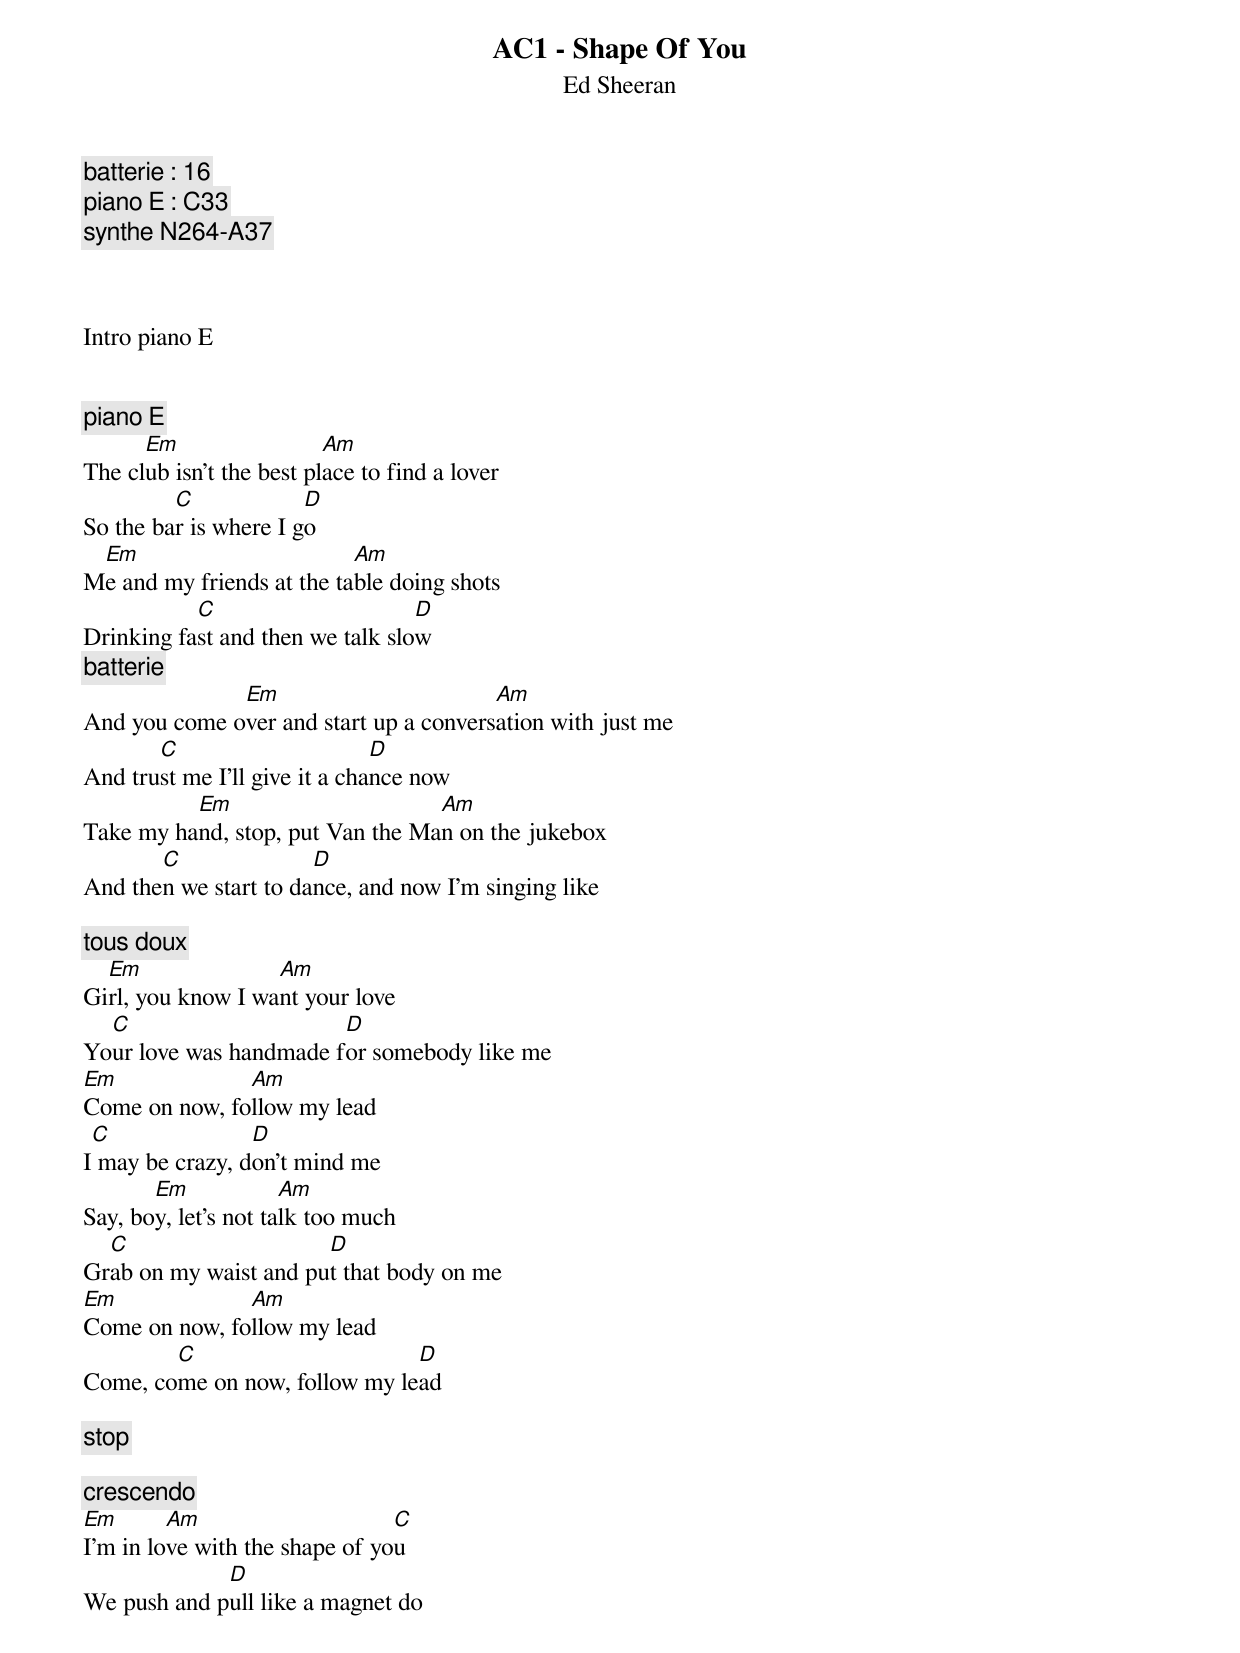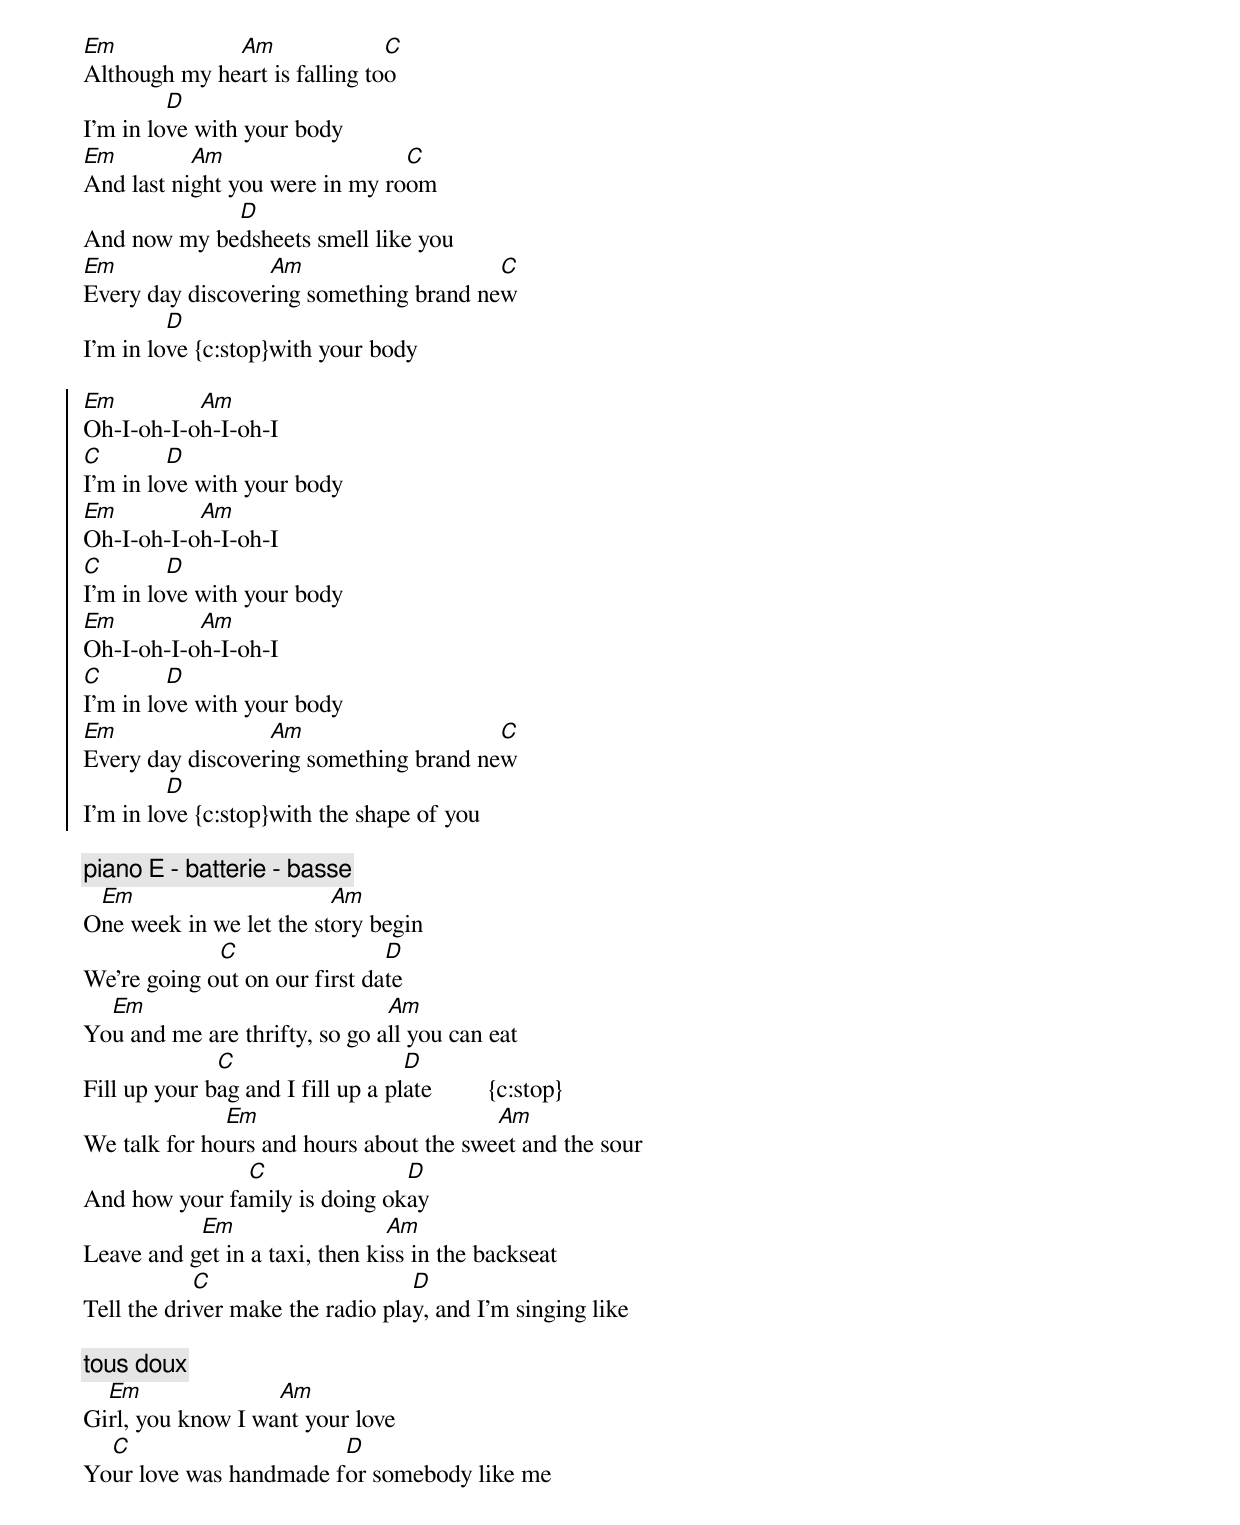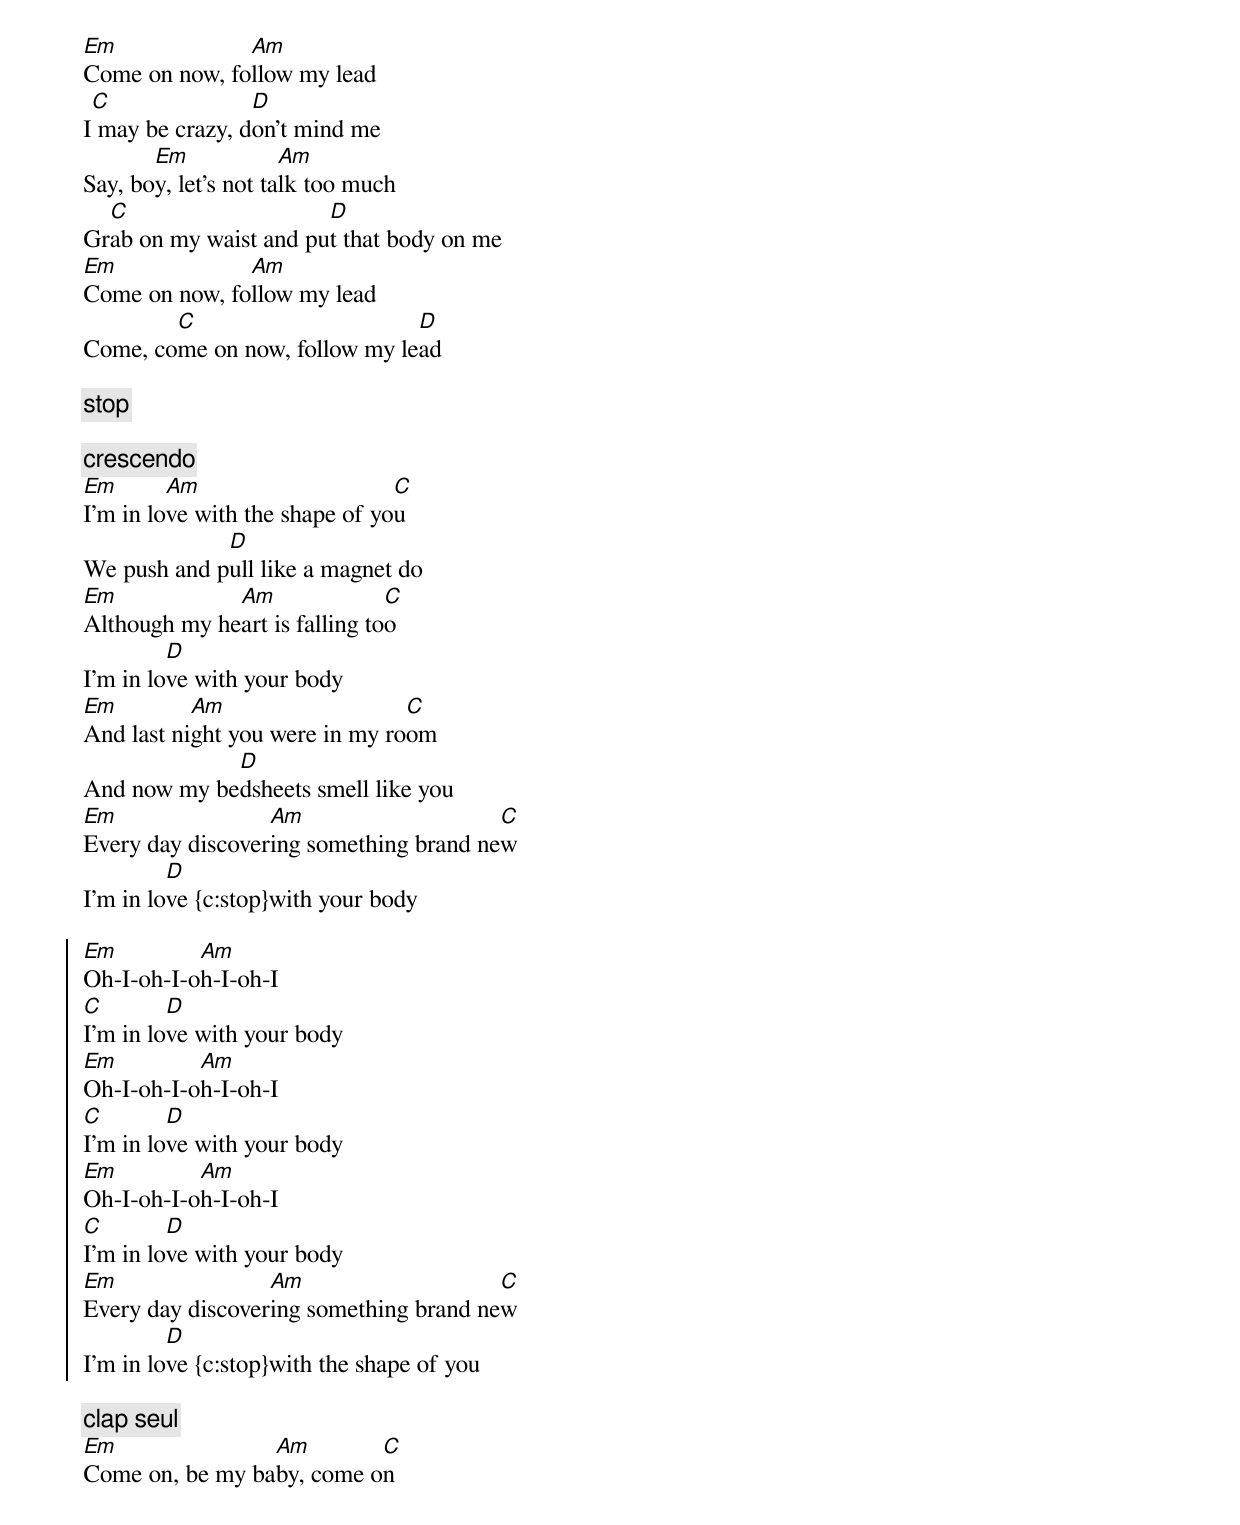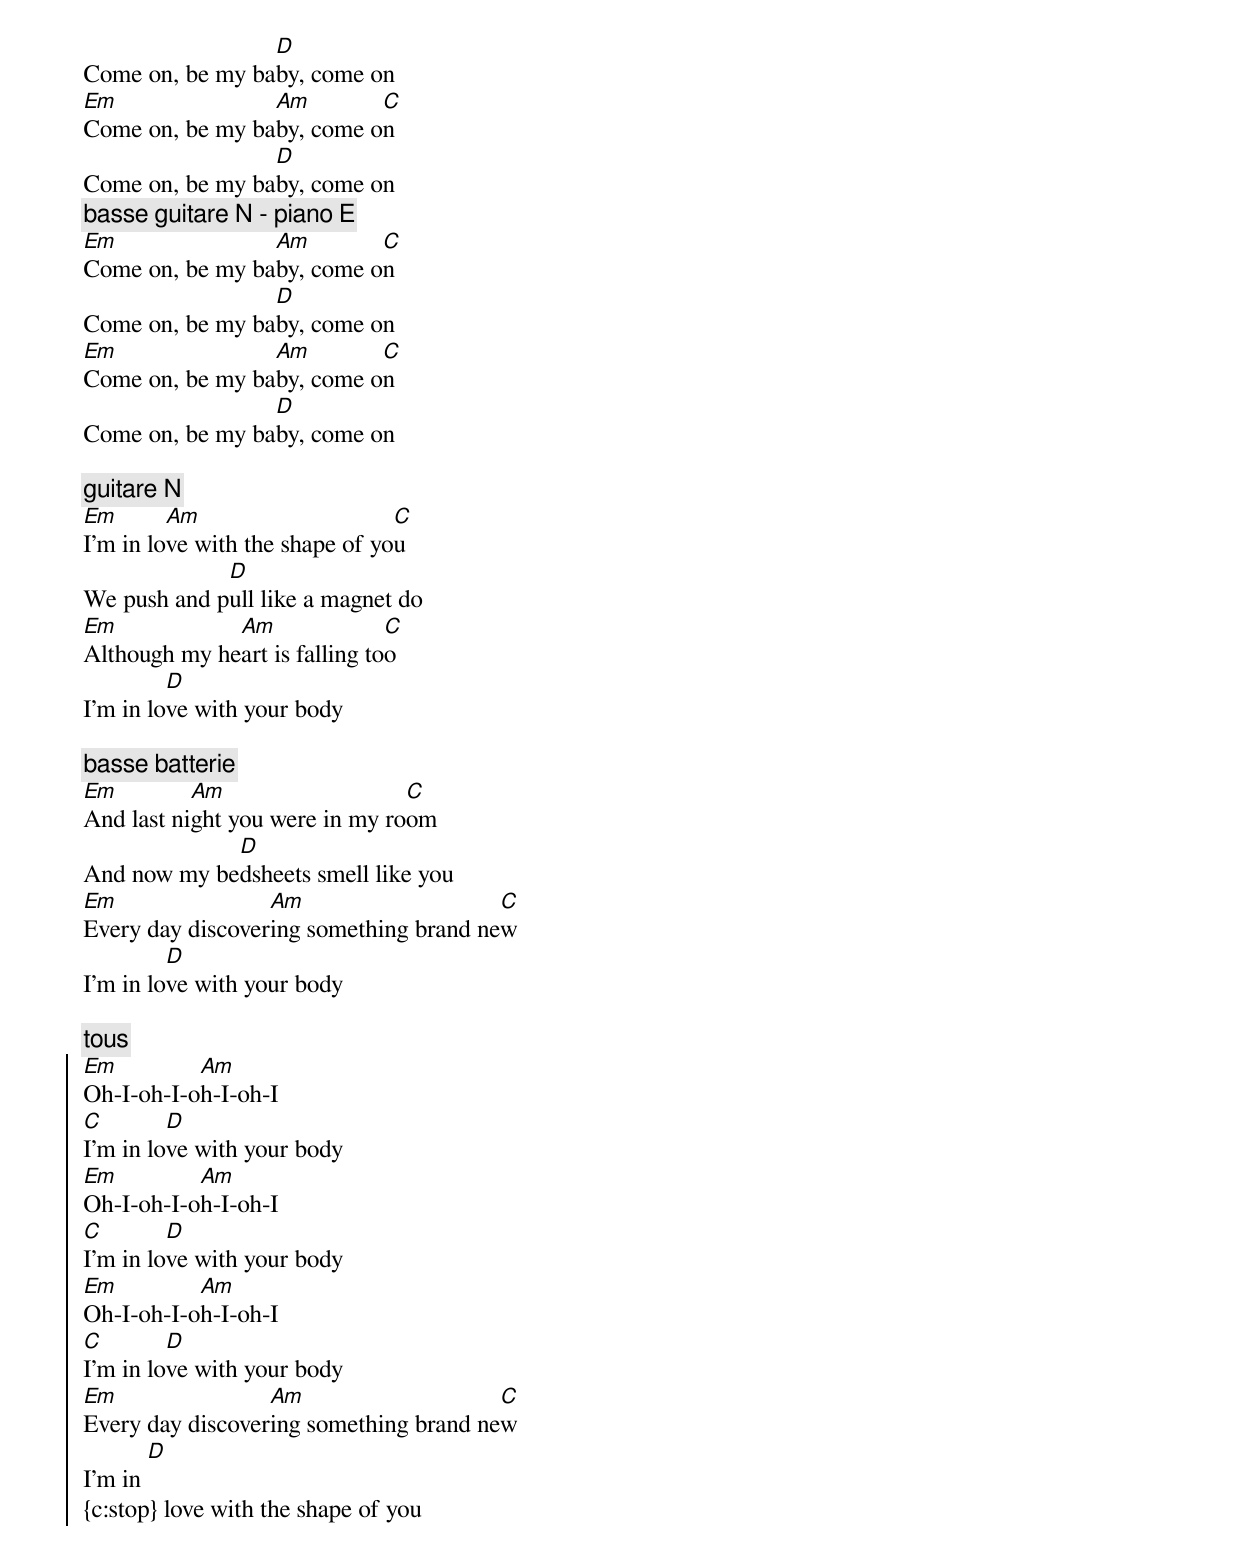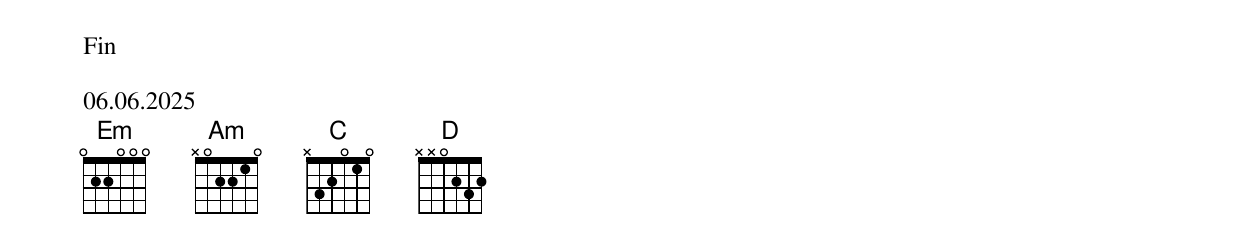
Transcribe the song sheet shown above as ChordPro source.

{title: AC1 - Shape Of You}
{subtitle: Ed Sheeran}
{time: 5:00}
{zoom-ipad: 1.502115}
{c:batterie : 16}
{c:piano E : C33}
{c:synthe N264-A37}



Intro piano E


{c:piano E}
The cl[Em]ub isn't the best pl[Am]ace to find a lover
So the ba[C]r is where I g[D]o
M[Em]e and my friends at the ta[Am]ble doing shots
Drinking fa[C]st and then we talk slo[D]w
{c:batterie}
And you come o[Em]ver and start up a convers[Am]ation with just me
And tru[C]st me I'll give it a cha[D]nce now
Take my ha[Em]nd, stop, put Van the Ma[Am]n on the jukebox
And the[C]n we start to da[D]nce, and now I'm singing like

{c:tous doux}
Gi[Em]rl, you know I wa[Am]nt your love
Yo[C]ur love was handmade f[D]or somebody like me
[Em]Come on now, fo[Am]llow my lead
I[C] may be crazy, d[D]on't mind me
Say, bo[Em]y, let's not ta[Am]lk too much
Gr[C]ab on my waist and pu[D]t that body on me
[Em]Come on now, fo[Am]llow my lead
Come, co[C]me on now, follow my le[D]ad

{c:stop}

{c:crescendo}
[Em]I'm in lo[Am]ve with the shape of yo[C]u
We push and p[D]ull like a magnet do
[Em]Although my he[Am]art is falling to[C]o
I'm in lo[D]ve with your body
[Em]And last ni[Am]ght you were in my ro[C]om
And now my be[D]dsheets smell like you
[Em]Every day discover[Am]ing something brand ne[C]w
I'm in lo[D]ve {c:stop}with your body

{soc}
[Em]Oh-I-oh-I-o[Am]h-I-oh-I
[C]I'm in lo[D]ve with your body
[Em]Oh-I-oh-I-o[Am]h-I-oh-I
[C]I'm in lo[D]ve with your body
[Em]Oh-I-oh-I-o[Am]h-I-oh-I
[C]I'm in lo[D]ve with your body
[Em]Every day discover[Am]ing something brand ne[C]w
I'm in lo[D]ve {c:stop}with the shape of you
{eoc}

{c:piano E - batterie - basse}
O[Em]ne week in we let the st[Am]ory begin
We're going o[C]ut on our first da[D]te
Yo[Em]u and me are thrifty, so go a[Am]ll you can eat
Fill up your b[C]ag and I fill up a pl[D]ate         {c:stop}
We talk for ho[Em]urs and hours about the swe[Am]et and the sour
And how your fa[C]mily is doing ok[D]ay
Leave and g[Em]et in a taxi, then ki[Am]ss in the backseat
Tell the dri[C]ver make the radio pla[D]y, and I'm singing like

{c:tous doux}
Gi[Em]rl, you know I wa[Am]nt your love
Yo[C]ur love was handmade f[D]or somebody like me
[Em]Come on now, fo[Am]llow my lead
I[C] may be crazy, d[D]on't mind me
Say, bo[Em]y, let's not ta[Am]lk too much
Gr[C]ab on my waist and pu[D]t that body on me
[Em]Come on now, fo[Am]llow my lead
Come, co[C]me on now, follow my le[D]ad

{c:stop}

{c:crescendo}
[Em]I'm in lo[Am]ve with the shape of yo[C]u
We push and p[D]ull like a magnet do
[Em]Although my he[Am]art is falling to[C]o
I'm in lo[D]ve with your body
[Em]And last ni[Am]ght you were in my ro[C]om
And now my be[D]dsheets smell like you
[Em]Every day discover[Am]ing something brand ne[C]w
I'm in lo[D]ve {c:stop}with your body

{soc}
[Em]Oh-I-oh-I-o[Am]h-I-oh-I
[C]I'm in lo[D]ve with your body
[Em]Oh-I-oh-I-o[Am]h-I-oh-I
[C]I'm in lo[D]ve with your body
[Em]Oh-I-oh-I-o[Am]h-I-oh-I
[C]I'm in lo[D]ve with your body
[Em]Every day discover[Am]ing something brand ne[C]w
I'm in lo[D]ve {c:stop}with the shape of you
{eoc}

{c:clap seul}
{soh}
[Em]Come on, be my ba[Am]by, come o[C]n
Come on, be my ba[D]by, come on
[Em]Come on, be my ba[Am]by, come o[C]n
Come on, be my ba[D]by, come on
{c:basse guitare N - piano E}
[Em]Come on, be my ba[Am]by, come o[C]n
Come on, be my ba[D]by, come on
[Em]Come on, be my ba[Am]by, come o[C]n
Come on, be my ba[D]by, come on
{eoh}

{c:guitare N}
[Em]I'm in lo[Am]ve with the shape of yo[C]u
We push and p[D]ull like a magnet do
[Em]Although my he[Am]art is falling to[C]o
I'm in lo[D]ve with your body

{c:basse batterie}
[Em]And last ni[Am]ght you were in my ro[C]om
And now my be[D]dsheets smell like you
[Em]Every day discover[Am]ing something brand ne[C]w
I'm in lo[D]ve with your body

{c:tous}
{soc}
[Em]Oh-I-oh-I-o[Am]h-I-oh-I
[C]I'm in lo[D]ve with your body
[Em]Oh-I-oh-I-o[Am]h-I-oh-I
[C]I'm in lo[D]ve with your body
[Em]Oh-I-oh-I-o[Am]h-I-oh-I
[C]I'm in lo[D]ve with your body
[Em]Every day discover[Am]ing something brand ne[C]w
I'm in [D]
{c:stop} love with the shape of you
{eoc}








Fin

06.06.2025
